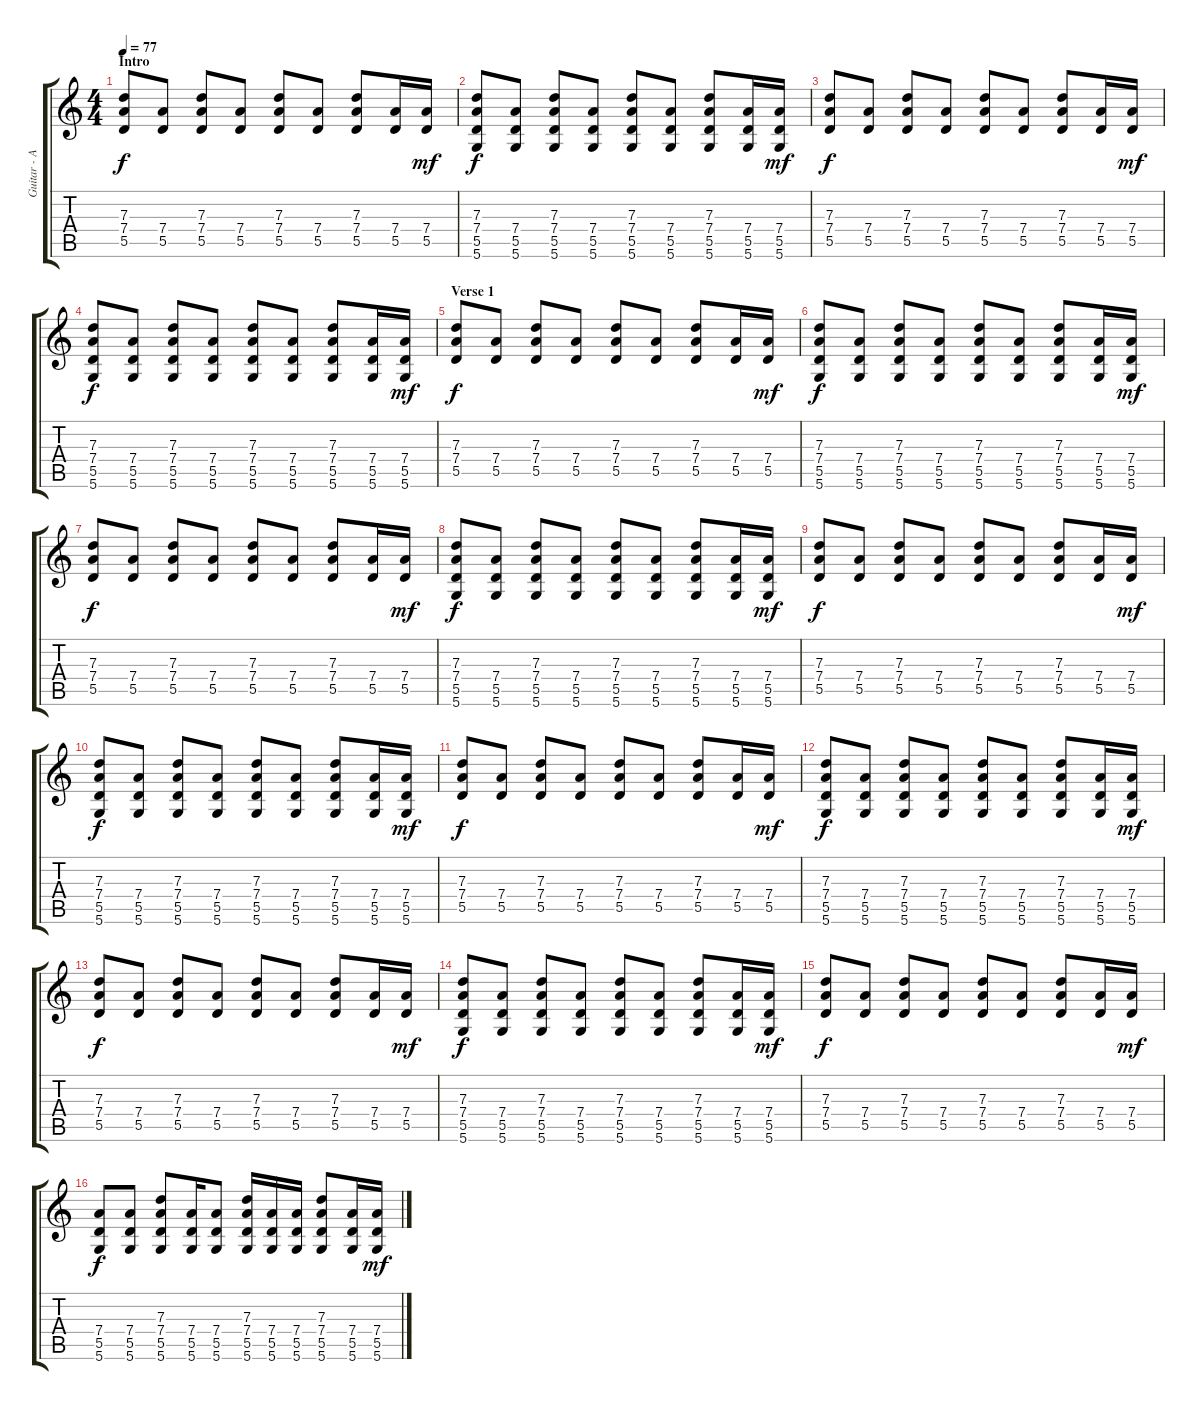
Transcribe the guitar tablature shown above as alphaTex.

\track ("Guitar - Ace" "Guitar - A") {instrument acousticguitarsteel}
\staff {score tabs}
\tuning (E4 B3 G3 D3 A2 D2) {hide}
\ts (4 4)
\section ("" "Intro")
\tempo 77
\clef g2
\ks c
(7.3 7.4 5.5).8{dy f instrument acousticguitarsteel} (7.4 5.5).8 (7.3 7.4 5.5).8 (7.4 5.5).8 (7.3 7.4 5.5).8 (7.4 5.5).8 (7.3 7.4 5.5).8 (7.4 5.5).16 (7.4 5.5).16{dy mf} |
(7.3 7.4 5.5 5.6).8{dy f} (7.4 5.5 5.6).8 (7.3 7.4 5.5 5.6).8 (7.4 5.5 5.6).8 (7.3 7.4 5.5 5.6).8 (7.4 5.5 5.6).8 (7.3 7.4 5.5 5.6).8 (7.4 5.5 5.6).16 (7.4 5.5 5.6).16{dy mf} |
(7.3 7.4 5.5).8{dy f} (7.4 5.5).8 (7.3 7.4 5.5).8 (7.4 5.5).8 (7.3 7.4 5.5).8 (7.4 5.5).8 (7.3 7.4 5.5).8 (7.4 5.5).16 (7.4 5.5).16{dy mf} |
(7.3 7.4 5.5 5.6).8{dy f} (7.4 5.5 5.6).8 (7.3 7.4 5.5 5.6).8 (7.4 5.5 5.6).8 (7.3 7.4 5.5 5.6).8 (7.4 5.5 5.6).8 (7.3 7.4 5.5 5.6).8 (7.4 5.5 5.6).16 (7.4 5.5 5.6).16{dy mf} |
\section ("" "Verse 1")
(7.3 7.4 5.5).8{dy f} (7.4 5.5).8 (7.3 7.4 5.5).8 (7.4 5.5).8 (7.3 7.4 5.5).8 (7.4 5.5).8 (7.3 7.4 5.5).8 (7.4 5.5).16 (7.4 5.5).16{dy mf} |
(7.3 7.4 5.5 5.6).8{dy f} (7.4 5.5 5.6).8 (7.3 7.4 5.5 5.6).8 (7.4 5.5 5.6).8 (7.3 7.4 5.5 5.6).8 (7.4 5.5 5.6).8 (7.3 7.4 5.5 5.6).8 (7.4 5.5 5.6).16 (7.4 5.5 5.6).16{dy mf} |
(7.3 7.4 5.5).8{dy f} (7.4 5.5).8 (7.3 7.4 5.5).8 (7.4 5.5).8 (7.3 7.4 5.5).8 (7.4 5.5).8 (7.3 7.4 5.5).8 (7.4 5.5).16 (7.4 5.5).16{dy mf} |
(7.3 7.4 5.5 5.6).8{dy f} (7.4 5.5 5.6).8 (7.3 7.4 5.5 5.6).8 (7.4 5.5 5.6).8 (7.3 7.4 5.5 5.6).8 (7.4 5.5 5.6).8 (7.3 7.4 5.5 5.6).8 (7.4 5.5 5.6).16 (7.4 5.5 5.6).16{dy mf} |
(7.3 7.4 5.5).8{dy f} (7.4 5.5).8 (7.3 7.4 5.5).8 (7.4 5.5).8 (7.3 7.4 5.5).8 (7.4 5.5).8 (7.3 7.4 5.5).8 (7.4 5.5).16 (7.4 5.5).16{dy mf} |
(7.3 7.4 5.5 5.6).8{dy f} (7.4 5.5 5.6).8 (7.3 7.4 5.5 5.6).8 (7.4 5.5 5.6).8 (7.3 7.4 5.5 5.6).8 (7.4 5.5 5.6).8 (7.3 7.4 5.5 5.6).8 (7.4 5.5 5.6).16 (7.4 5.5 5.6).16{dy mf} |
(7.3 7.4 5.5).8{dy f} (7.4 5.5).8 (7.3 7.4 5.5).8 (7.4 5.5).8 (7.3 7.4 5.5).8 (7.4 5.5).8 (7.3 7.4 5.5).8 (7.4 5.5).16 (7.4 5.5).16{dy mf} |
(7.3 7.4 5.5 5.6).8{dy f} (7.4 5.5 5.6).8 (7.3 7.4 5.5 5.6).8 (7.4 5.5 5.6).8 (7.3 7.4 5.5 5.6).8 (7.4 5.5 5.6).8 (7.3 7.4 5.5 5.6).8 (7.4 5.5 5.6).16 (7.4 5.5 5.6).16{dy mf} |
(7.3 7.4 5.5).8{dy f} (7.4 5.5).8 (7.3 7.4 5.5).8 (7.4 5.5).8 (7.3 7.4 5.5).8 (7.4 5.5).8 (7.3 7.4 5.5).8 (7.4 5.5).16 (7.4 5.5).16{dy mf} |
(7.3 7.4 5.5 5.6).8{dy f} (7.4 5.5 5.6).8 (7.3 7.4 5.5 5.6).8 (7.4 5.5 5.6).8 (7.3 7.4 5.5 5.6).8 (7.4 5.5 5.6).8 (7.3 7.4 5.5 5.6).8 (7.4 5.5 5.6).16 (7.4 5.5 5.6).16{dy mf} |
(7.3 7.4 5.5).8{dy f} (7.4 5.5).8 (7.3 7.4 5.5).8 (7.4 5.5).8 (7.3 7.4 5.5).8 (7.4 5.5).8 (7.3 7.4 5.5).8 (7.4 5.5).16 (7.4 5.5).16{dy mf} |
(7.4 5.5 5.6).8{dy f} (7.4 5.5 5.6).8 (7.3 7.4 5.5 5.6).8 (7.4 5.5 5.6).16 (7.4 5.5 5.6).8 (7.3 7.4 5.5 5.6).16 (7.4 5.5 5.6).16 (7.4 5.5 5.6).16 (7.3 7.4 5.5 5.6).8 (7.4 5.5 5.6).16 (7.4 5.5 5.6).16{dy mf}
